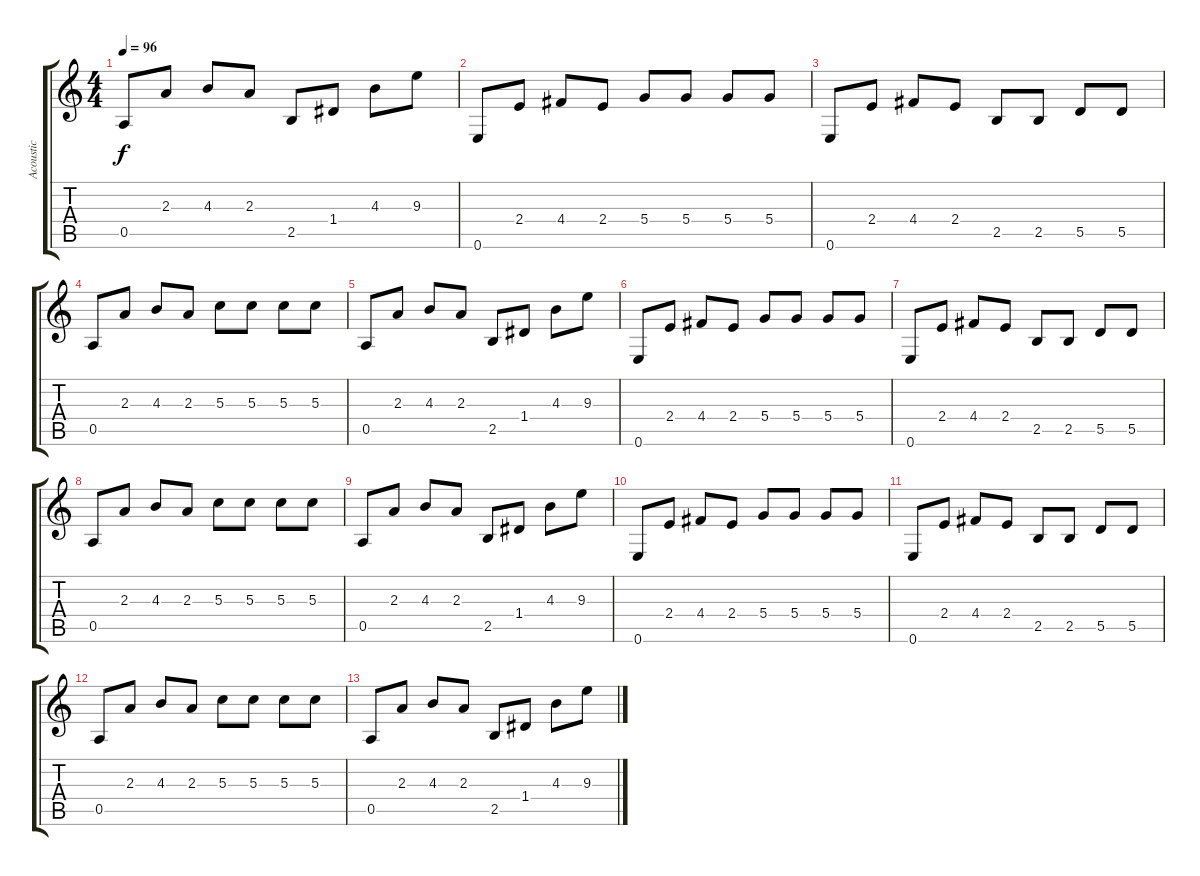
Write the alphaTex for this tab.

\track ("Acoustic" "Acoustic") {mute instrument acousticguitarsteel}
\staff {score tabs}
\tuning (E4 B3 G3 D3 A2 E2) {hide}
\ts (4 4)
\tempo 96
\clef g2
\ks c
0.5.8{dy f} 2.3.8 4.3.8 2.3.8 2.5.8 1.4.8 4.3.8 9.3.8 |
0.6.8 2.4.8 4.4.8 2.4.8 5.4.8 5.4.8 5.4.8 5.4.8 |
0.6.8 2.4.8 4.4.8 2.4.8 2.5.8 2.5.8 5.5.8 5.5.8 |
0.5.8 2.3.8 4.3.8 2.3.8 5.3.8 5.3.8 5.3.8 5.3.8 |
0.5.8 2.3.8 4.3.8 2.3.8 2.5.8 1.4.8 4.3.8 9.3.8 |
0.6.8 2.4.8 4.4.8 2.4.8 5.4.8 5.4.8 5.4.8 5.4.8 |
0.6.8 2.4.8 4.4.8 2.4.8 2.5.8 2.5.8 5.5.8 5.5.8 |
0.5.8 2.3.8 4.3.8 2.3.8 5.3.8 5.3.8 5.3.8 5.3.8 |
0.5.8 2.3.8 4.3.8 2.3.8 2.5.8 1.4.8 4.3.8 9.3.8 |
0.6.8 2.4.8 4.4.8 2.4.8 5.4.8 5.4.8 5.4.8 5.4.8 |
0.6.8 2.4.8 4.4.8 2.4.8 2.5.8 2.5.8 5.5.8 5.5.8 |
0.5.8 2.3.8 4.3.8 2.3.8 5.3.8 5.3.8 5.3.8 5.3.8 |
0.5.8 2.3.8 4.3.8 2.3.8 2.5.8 1.4.8 4.3.8 9.3.8
